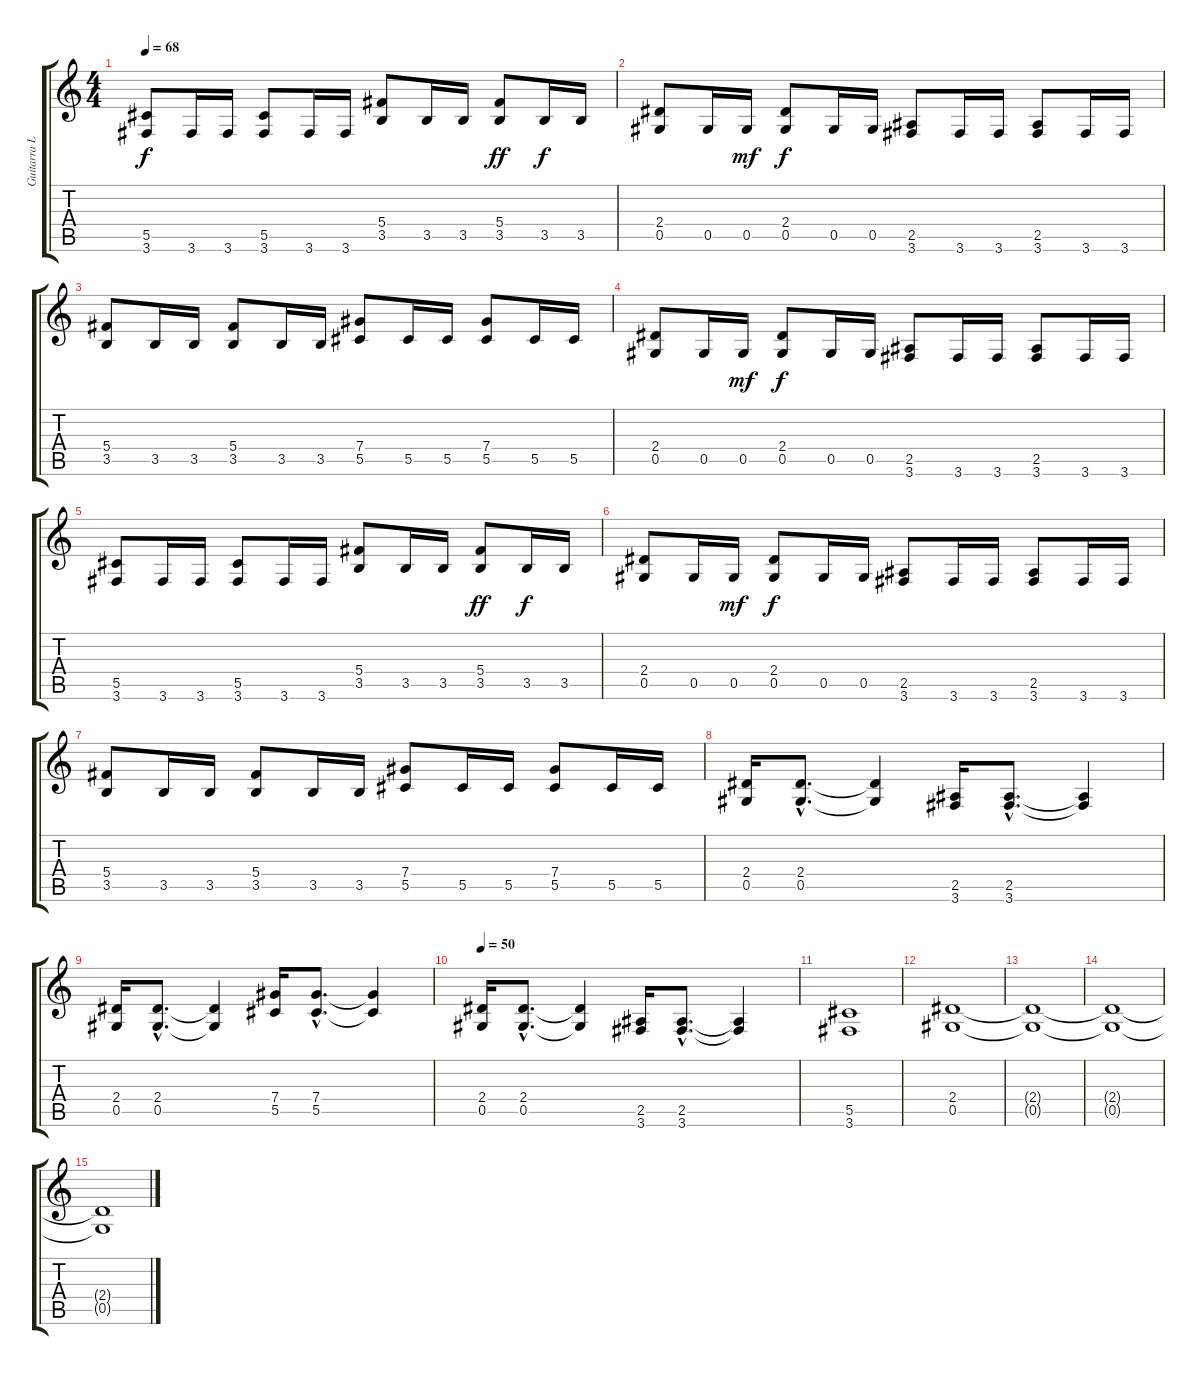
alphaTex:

\track ("Guitarra Lider1" "Guitarra L") {instrument overdrivenguitar}
\staff {score tabs}
\tuning (Eb4 Bb3 Gb3 Db3 Ab2 Eb2) {hide}
\ts (4 4)
\tempo 68
\clef g2
\ks c
(5.5 3.6).8{dy f} 3.6.16 3.6.16 (5.5 3.6).8 3.6.16 3.6.16 (5.4 3.5).8 3.5.16 3.5.16 (5.4 3.5).8{dy ff} 3.5.16{dy f} 3.5.16 |
(2.4 0.5).8 0.5.16 0.5.16{dy mf} (2.4 0.5).8{dy f} 0.5.16 0.5.16 (2.5 3.6).8 3.6.16 3.6.16 (2.5 3.6).8 3.6.16 3.6.16 |
(5.4 3.5).8 3.5.16 3.5.16 (5.4 3.5).8 3.5.16 3.5.16 (7.4 5.5).8 5.5.16 5.5.16 (7.4 5.5).8 5.5.16 5.5.16 |
(2.4 0.5).8 0.5.16 0.5.16{dy mf} (2.4 0.5).8{dy f} 0.5.16 0.5.16 (2.5 3.6).8 3.6.16 3.6.16 (2.5 3.6).8 3.6.16 3.6.16 |
(5.5 3.6).8 3.6.16 3.6.16 (5.5 3.6).8 3.6.16 3.6.16 (5.4 3.5).8 3.5.16 3.5.16 (5.4 3.5).8{dy ff} 3.5.16{dy f} 3.5.16 |
(2.4 0.5).8 0.5.16 0.5.16{dy mf} (2.4 0.5).8{dy f} 0.5.16 0.5.16 (2.5 3.6).8 3.6.16 3.6.16 (2.5 3.6).8 3.6.16 3.6.16 |
(5.4 3.5).8 3.5.16 3.5.16 (5.4 3.5).8 3.5.16 3.5.16 (7.4 5.5).8 5.5.16 5.5.16 (7.4 5.5).8 5.5.16 5.5.16 |
(2.4 0.5).16 (2.4{hac} 0.5{hac}).8{d} (2.4{t} 0.5{t}).4 (2.5 3.6).16 (2.5{hac} 3.6{hac}).8{d} (2.5{t} 3.6{t}).4 |
(2.4 0.5).16 (2.4{hac} 0.5{hac}).8{d} (2.4{t} 0.5{t}).4 (7.4 5.5).16 (7.4{hac} 5.5{hac}).8{d} (7.4{t} 5.5{t}).4 |
\tempo 50
(2.4 0.5).16 (2.4{hac} 0.5{hac}).8{d} (2.4{t} 0.5{t}).4 (2.5 3.6).16 (2.5{hac} 3.6{hac}).8{d} (2.5{t} 3.6{t}).4 |
(5.5 3.6).1 |
(2.4 0.5).1{volume 0} |
(2.4{t} 0.5{t}).1 |
(2.4{t} 0.5{t}).1 |
(2.4{t} 0.5{t}).1
